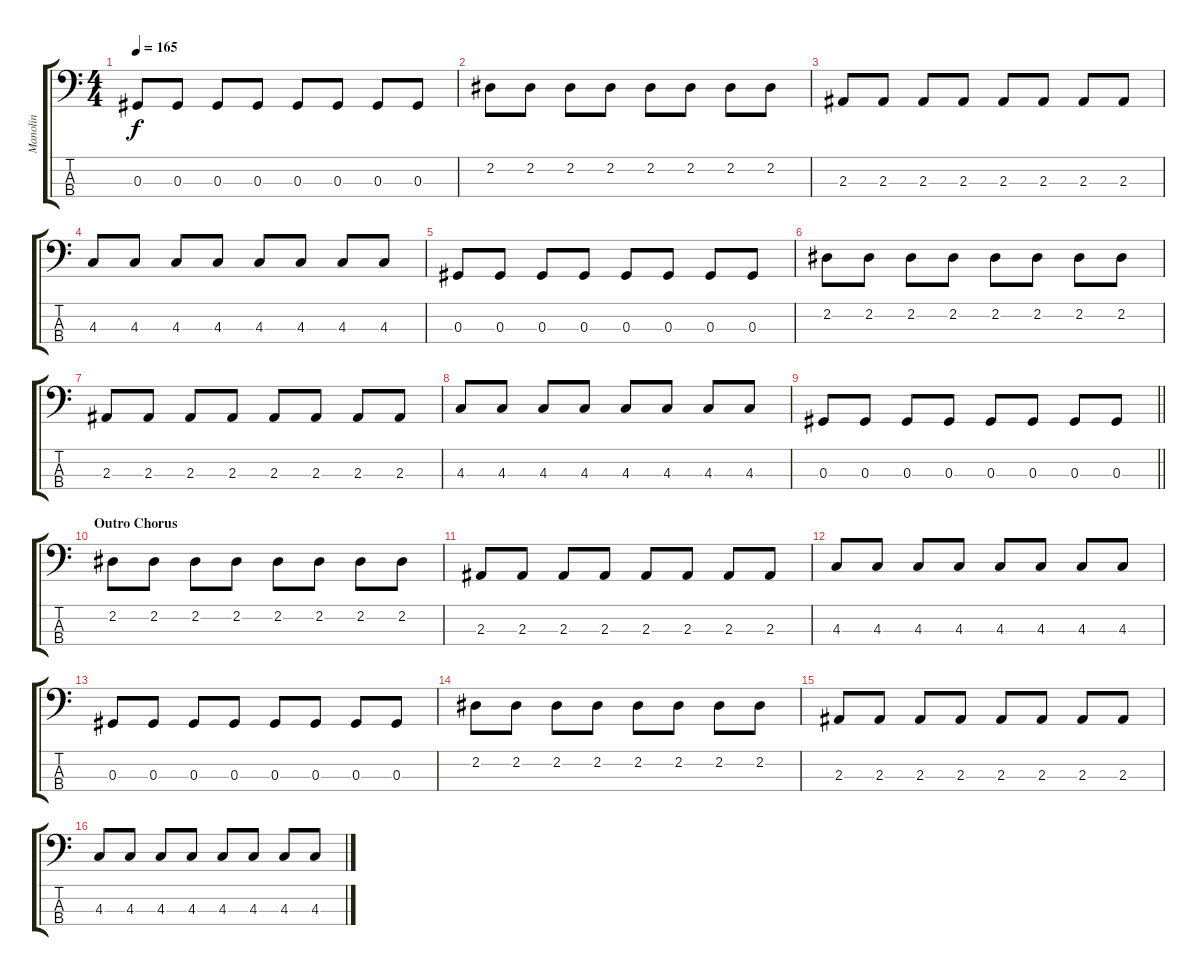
\track ("Manolin" "Manolin") {instrument electricbasspick}
\staff {score tabs}
\tuning (Gb2 Db2 Ab1 Eb1) {hide}
\ts (4 4)
\tempo 165
\clef f4
\ks c
0.3.8{dy f} 0.3.8 0.3.8 0.3.8 0.3.8 0.3.8 0.3.8 0.3.8 |
2.2.8 2.2.8 2.2.8 2.2.8 2.2.8 2.2.8 2.2.8 2.2.8 |
2.3.8 2.3.8 2.3.8 2.3.8 2.3.8 2.3.8 2.3.8 2.3.8 |
4.3.8 4.3.8 4.3.8 4.3.8 4.3.8 4.3.8 4.3.8 4.3.8 |
0.3.8 0.3.8 0.3.8 0.3.8 0.3.8 0.3.8 0.3.8 0.3.8 |
2.2.8 2.2.8 2.2.8 2.2.8 2.2.8 2.2.8 2.2.8 2.2.8 |
2.3.8 2.3.8 2.3.8 2.3.8 2.3.8 2.3.8 2.3.8 2.3.8 |
4.3.8 4.3.8 4.3.8 4.3.8 4.3.8 4.3.8 4.3.8 4.3.8 |
\barLineRight lightlight
0.3.8 0.3.8 0.3.8 0.3.8 0.3.8 0.3.8 0.3.8 0.3.8 |
\section ("" "Outro Chorus")
2.2.8 2.2.8 2.2.8 2.2.8 2.2.8 2.2.8 2.2.8 2.2.8 |
2.3.8 2.3.8 2.3.8 2.3.8 2.3.8 2.3.8 2.3.8 2.3.8 |
4.3.8 4.3.8 4.3.8 4.3.8 4.3.8 4.3.8 4.3.8 4.3.8 |
0.3.8 0.3.8 0.3.8 0.3.8 0.3.8 0.3.8 0.3.8 0.3.8 |
2.2.8 2.2.8 2.2.8 2.2.8 2.2.8 2.2.8 2.2.8 2.2.8 |
2.3.8 2.3.8 2.3.8 2.3.8 2.3.8 2.3.8 2.3.8 2.3.8 |
4.3.8 4.3.8 4.3.8 4.3.8 4.3.8 4.3.8 4.3.8 4.3.8
